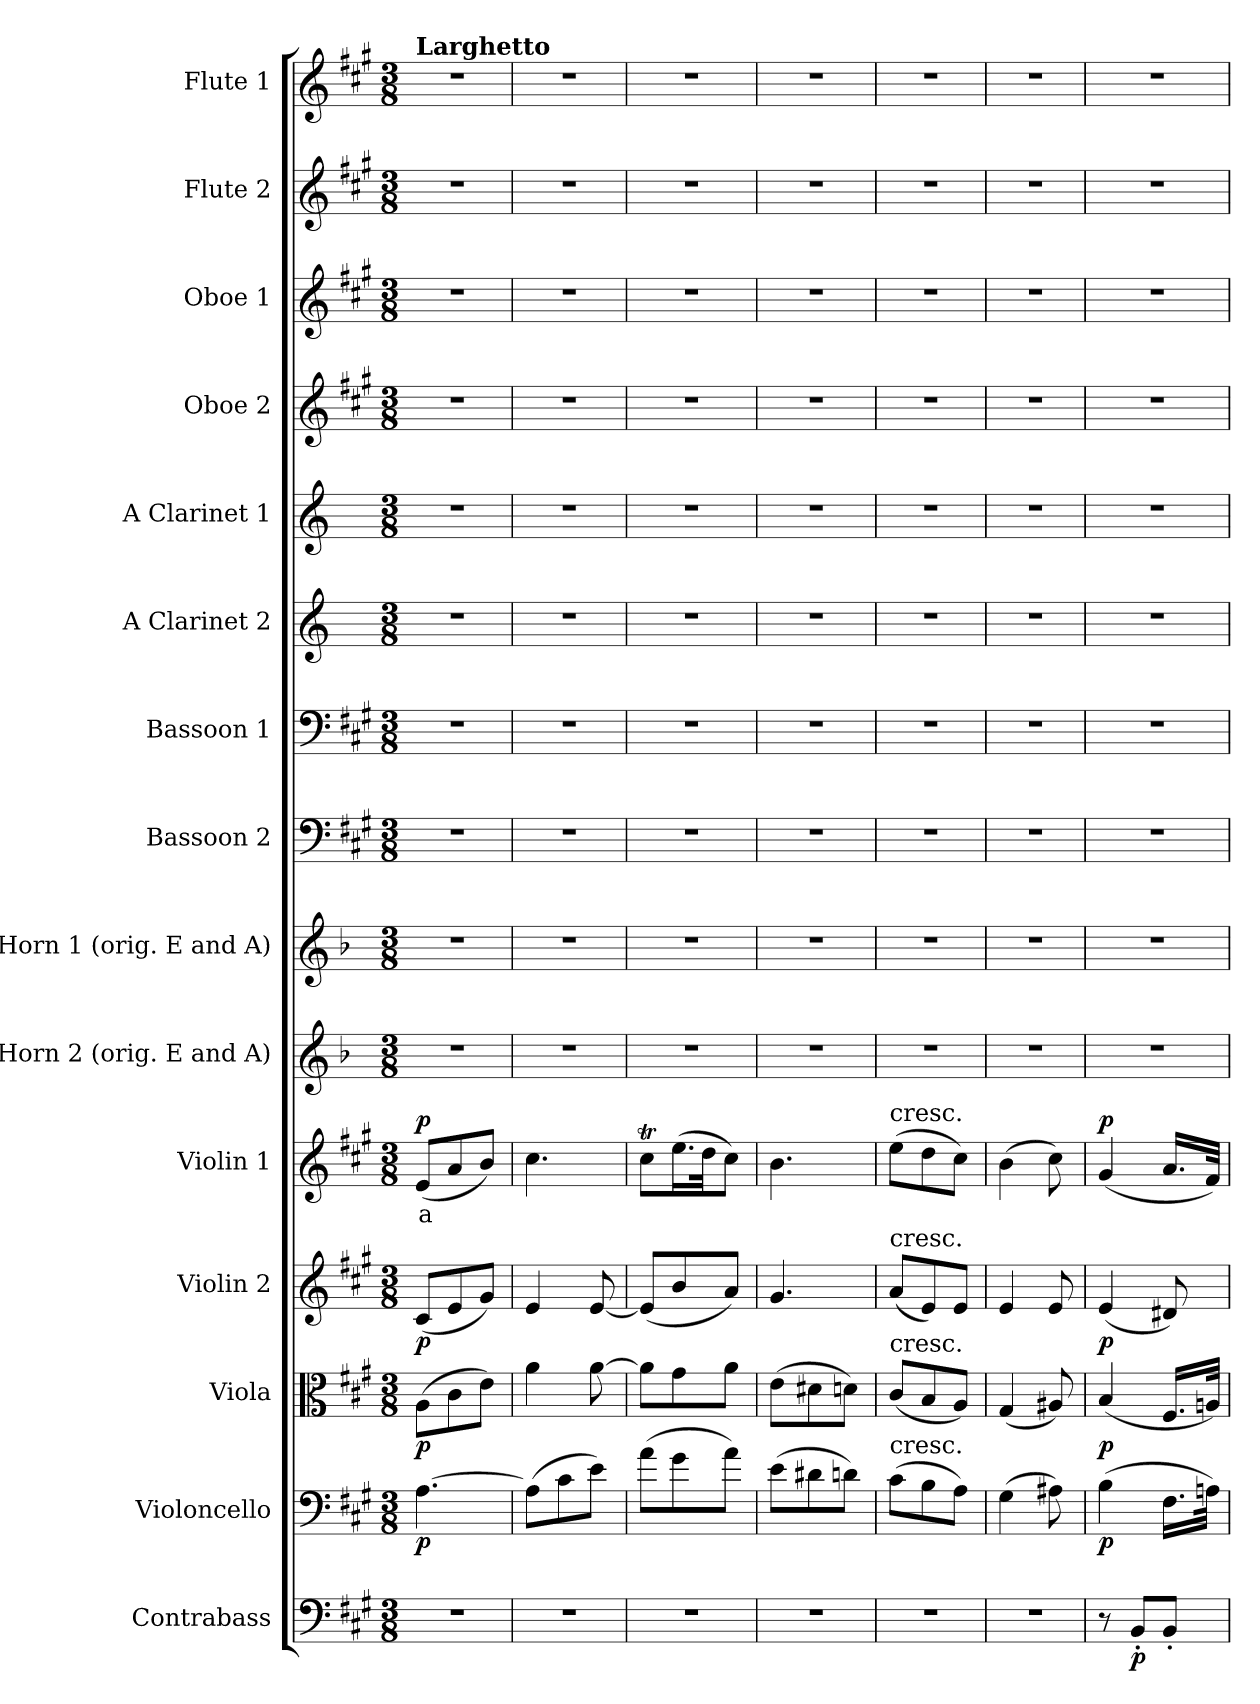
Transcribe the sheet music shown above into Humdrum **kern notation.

**kern	**dynam	**kern	**dynam	**kern	**dynam	**kern	**dynam	**kern	**text	**dynam	**kern	**kern	**kern	**kern	**kern	**kern	**kern	**kern	**kern	**kern
*part15	*part15	*part14	*part14	*part13	*part13	*part12	*part12	*part11	*part11	*part11	*part10	*part9	*part8	*part7	*part6	*part5	*part4	*part3	*part2	*part1
*staff15	*staff15	*staff14	*staff14	*staff13	*staff13	*staff12	*staff12	*staff11	*staff11	*staff11	*staff10	*staff9	*staff8	*staff7	*staff6	*staff5	*staff4	*staff3	*staff2	*staff1
*I"Contrabass	*	*I"Violoncello	*	*I"Viola	*	*I"Violin 2	*	*I"Violin 1	*	*	*I"E Horn 2 (orig. E and A)	*I"E Horn 1 (orig. E and A)	*I"Bassoon 2	*I"Bassoon 1	*I"A Clarinet 2	*I"A Clarinet 1	*I"Oboe 2	*I"Oboe 1	*I"Flute 2	*I"Flute 1
*I'Cb	*	*I'Vc	*	*I'Vla	*	*I'Vln 2	*	*I'Vln 1	*	*	*I'Hn 2	*I'Hn 1	*I'Bsn 2	*I'Bsn 1	*I'Cl 2	*I'Cl 1	*I'Ob 2	*I'Ob 1	*I'Fl 2	*I'Fl 1
*clefF4	*	*clefF4	*	*clefC3	*	*clefG2	*	*clefG2	*	*	*clefG2	*clefG2	*clefF4	*clefF4	*clefG2	*clefG2	*clefG2	*clefG2	*clefG2	*clefG2
*ITrd7c12	*	*	*	*	*	*	*	*	*	*	*ITrd5c8	*ITrd5c8	*	*	*ITrd2c3	*ITrd2c3	*	*	*	*
*k[f#c#g#]	*	*k[f#c#g#]	*	*k[f#c#g#]	*	*k[f#c#g#]	*	*k[f#c#g#]	*	*	*k[f#c#g#]	*k[f#c#g#]	*k[f#c#g#]	*k[f#c#g#]	*k[f#c#g#]	*k[f#c#g#]	*k[f#c#g#]	*k[f#c#g#]	*k[f#c#g#]	*k[f#c#g#]
*M3/8	*	*M3/8	*	*M3/8	*	*M3/8	*	*M3/8	*	*	*M3/8	*M3/8	*M3/8	*M3/8	*M3/8	*M3/8	*M3/8	*M3/8	*M3/8	*M3/8
*MM46	*	*MM46	*	*MM46	*	*MM46	*	*MM46	*	*	*MM46	*MM46	*MM46	*MM46	*MM46	*MM46	*MM46	*MM46	*MM46	*MM46
=1	=1	=1	=1	=1	=1	=1	=1	=1	=1	=1	=1	=1	=1	=1	=1	=1	=1	=1	=1	=1
!	!	!	!	!	!	!	!	!	!	!	!	!	!	!	!	!	!	!	!	!LO:TX:a:B:t=Larghetto
!	!	!	!LO:DY:b	!	!LO:DY:b	!	!LO:DY:b	!	!LO:LY:b:color=#FF0000	!LO:DY:b	!	!	!	!	!	!	!	!	!	!
4.r	.	[4.A\	p	(8A\L	p	(8c#/L	p	(8e/L	a	p	4.r	4.r	4.r	4.r	4.r	4.r	4.r	4.r	4.r	4.r
.	.	.	.	8c#\	.	8e/	.	8a/	.	.	.	.	.	.	.	.	.	.	.	.
.	.	.	.	8e\J)	.	8g#/J)	.	8b/J)	.	.	.	.	.	.	.	.	.	.	.	.
=2	=2	=2	=2	=2	=2	=2	=2	=2	=2	=2	=2	=2	=2	=2	=2	=2	=2	=2	=2	=2
4.r	.	(8A\L]	.	4a\	.	4e/	.	4.cc#\	.	.	4.r	4.r	4.r	4.r	4.r	4.r	4.r	4.r	4.r	4.r
.	.	8c#\	.	.	.	.	.	.	.	.	.	.	.	.	.	.	.	.	.	.
.	.	8e\J)	.	[8a\	.	[8e/	.	.	.	.	.	.	.	.	.	.	.	.	.	.
=3	=3	=3	=3	=3	=3	=3	=3	=3	=3	=3	=3	=3	=3	=3	=3	=3	=3	=3	=3	=3
4.r	.	(8a\L	.	8a\L]	.	(8e/L]	.	8cc#t\L	.	.	4.r	4.r	4.r	4.r	4.r	4.r	4.r	4.r	4.r	4.r
.	.	8g#\	.	8g#\	.	8b/	.	(16.ee\L	.	.	.	.	.	.	.	.	.	.	.	.
.	.	.	.	.	.	.	.	32dd\JK	.	.	.	.	.	.	.	.	.	.	.	.
.	.	8a\J)	.	8a\J	.	8a/J)	.	8cc#\J)	.	.	.	.	.	.	.	.	.	.	.	.
=4	=4	=4	=4	=4	=4	=4	=4	=4	=4	=4	=4	=4	=4	=4	=4	=4	=4	=4	=4	=4
4.r	.	(8e\L	.	(8e\L	.	4.g#/	.	4.b\	.	.	4.r	4.r	4.r	4.r	4.r	4.r	4.r	4.r	4.r	4.r
.	.	8d#X\	.	8d#X\	.	.	.	.	.	.	.	.	.	.	.	.	.	.	.	.
.	.	8dn\J)	.	8dn\J)	.	.	.	.	.	.	.	.	.	.	.	.	.	.	.	.
=5	=5	=5	=5	=5	=5	=5	=5	=5	=5	=5	=5	=5	=5	=5	=5	=5	=5	=5	=5	=5
!	!	!	!	!	!	!	!	!LO:TX:a:t=cresc.	!	!	!	!	!	!	!	!	!	!	!	!
!	!	!	!	!	!	!LO:TX:a:t=cresc.	!	!	!	!	!	!	!	!	!	!	!	!	!	!
!	!	!	!	!LO:TX:a:t=cresc.	!	!	!	!	!	!	!	!	!	!	!	!	!	!	!	!
!	!	!LO:TX:a:t=cresc.	!	!	!	!	!	!	!	!	!	!	!	!	!	!	!	!	!	!
4.r	.	(8c#\L	.	(8c#/L	.	(8a/L	.	(8ee\L	.	.	4.r	4.r	4.r	4.r	4.r	4.r	4.r	4.r	4.r	4.r
.	.	8B\	.	8B/	.	8e/)	.	8dd\	.	.	.	.	.	.	.	.	.	.	.	.
.	.	8A\J)	.	8A/J)	.	8e/J	.	8cc#\J)	.	.	.	.	.	.	.	.	.	.	.	.
=6	=6	=6	=6	=6	=6	=6	=6	=6	=6	=6	=6	=6	=6	=6	=6	=6	=6	=6	=6	=6
4.r	.	(4G#\	.	(4G#/	.	4e/	.	(4b\	.	.	4.r	4.r	4.r	4.r	4.r	4.r	4.r	4.r	4.r	4.r
.	.	8A#X\)	.	8A#X/)	.	8e/	.	8cc#\)	.	.	.	.	.	.	.	.	.	.	.	.
=7	=7	=7	=7	=7	=7	=7	=7	=7	=7	=7	=7	=7	=7	=7	=7	=7	=7	=7	=7	=7
!	!	!	!LO:DY:b	!	!LO:DY:b	!	!LO:DY:b	!	!	!LO:DY:b	!	!	!	!	!	!	!	!	!	!
8r	.	(4B\	p	(4B/	p	(4e/	p	(4g#/	.	p	4.r	4.r	4.r	4.r	4.r	4.r	4.r	4.r	4.r	4.r
!	!LO:DY:b	!	!	!	!	!	!	!	!	!	!	!	!	!	!	!	!	!	!	!
8BBB'/L	p	.	.	.	.	.	.	.	.	.	.	.	.	.	.	.	.	.	.	.
8BBB'/J	.	16.F#\LL	.	16.F#/LL	.	8d#X/)	.	16.a/LL	.	.	.	.	.	.	.	.	.	.	.	.
.	.	32An\JJk)	.	32An/JJk)	.	.	.	32f#/JJk)	.	.	.	.	.	.	.	.	.	.	.	.
=	=	=	=	=	=	=	=	=	=	=	=	=	=	=	=	=	=	=	=	=
*-	*-	*-	*-	*-	*-	*-	*-	*-	*-	*-	*-	*-	*-	*-	*-	*-	*-	*-	*-	*-
